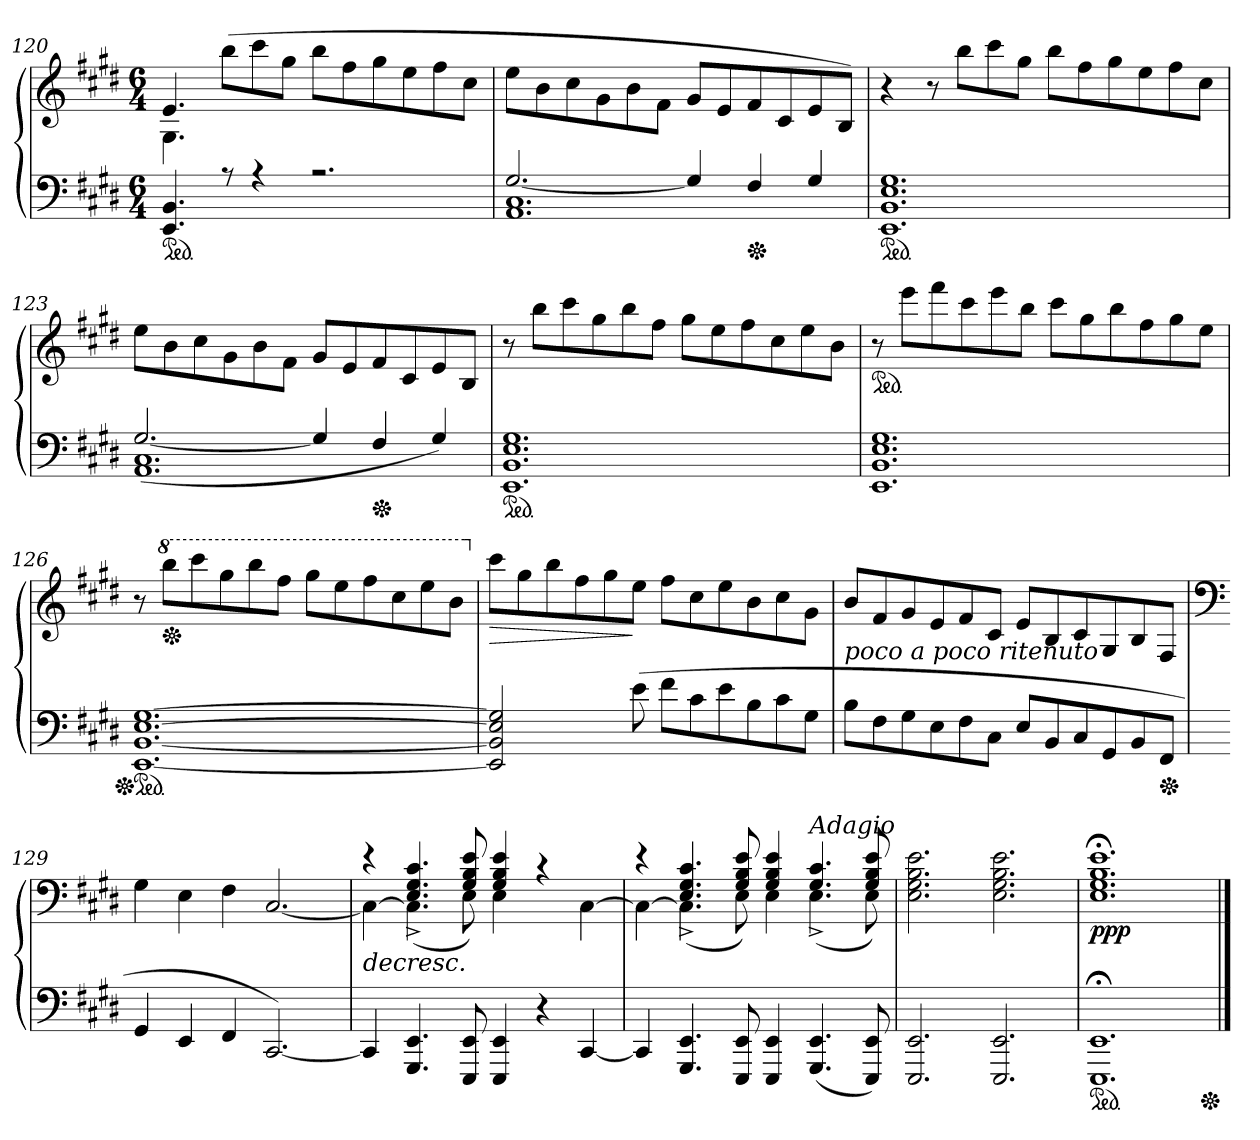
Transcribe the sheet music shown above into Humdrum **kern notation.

**kern	**kern	**dynam
*part1	*part1	*part1
*staff2	*staff1	*staff1/2
*clefF4	*clefG2	*
*k[f#c#g#d#]	*k[f#c#g#d#]	*
*E:	*E:	*
*M6/4	*M6/4	*
=120	=120	=120
*^	*	*
*ped	*	*	*
*	*	*^	*
!	!	!	!	!LO:DY:a=2
!	!	!	!	!LO:DY:n=1:a
2ryy	4.EE/ 4.BB/	4.G#\	4.e/	ppp M.M. = 150
.	8rA	8ryy	(>8bb\L	.
2ryy	4rA	2ryy	8ccc#\	.
.	.	.	8gg#\J	.
.	2.rA	.	8bb\L	.
!	!	!	!	!LO:DY:n=2:a
.	.	.	8ff#\	M.M. = 160
2ryy	.	2ryy	8gg#\	.
.	.	.	8ee\	.
.	.	.	8ff#\	.
.	.	.	8cc#\J	.
=121	=121	=121	=121	=121
1.AA 1.C#	(<[2.G#/	2ryy	8ee\L	.
.	.	.	8b\	.
.	.	.	8cc#\	.
.	.	.	8g#\	.
.	.	2ryy	8b\	.
!	!	!	!	!LO:DY:a
.	.	.	8f#\J	M.M. = 140
.	4G#/]	.	8g#/L	.
!	!	!	!	!LO:DY:a
.	.	.	8e/	M.M. = 120
*Xped	*	*	*	*
.	4F#/	2ryy	8f#/	.
.	.	.	8c#/	.
.	4G#/	.	8e/	.
.	.	.	8B/J)	.
*v	*v	*	*	*
*	*v	*v	*
=122	=122	=122
*ped	*	*
1.EE 1.BB 1.E 1.G#	4r	.
.	8r	.
!	!	!LO:DY:a
.	(>8bb\L	M.M. = 150
.	8ccc#\	.
.	8gg#\J	.
.	8bb\L	.
.	8ff#\	.
.	8gg#\	.
.	8ee\	.
.	8ff#\	.
.	8cc#\J	.
!!LO:LB:g=z
=123	=123	=123
*^	*	*
1.AA 1.C#	(<[2.G#/	8ee\L	.
.	.	8b\	.
.	.	8cc#\	.
.	.	8g#\	.
.	.	8b\	.
!	!	!	!LO:DY:a
.	.	8f#\J	M.M. = 140
.	4G#/]	8g#/L	.
!	!	!	!LO:DY:a
.	.	8e/	M.M. = 120
*Xped	*	*	*
.	4F#/	8f#/	.
.	.	8c#/	.
.	4G#/)	8e/	.
.	.	8B/J	.
*v	*v	*	*
=124	=124	=124
*ped	*	*
1.EE 1.BB 1.E 1.G#	8r	.
.	(>8bb\L	.
!	!	!LO:DY:a
.	8ccc#\	M.M. = 150
.	8gg#\	.
.	8bb\	.
.	8ff#\J	.
.	8gg#\L	.
.	8ee\	.
.	8ff#\	.
.	8cc#\	.
.	8ee\	.
!	!	!LO:DY:a
.	8b\J	M.M. = 120
=125	=125	=125
*	*ped	*
!	!	!LO:DY:a
1.EE 1.BB 1.E 1.G#	8r	M.M. = 80
!	!	!LO:DY:a
.	(>8eee\L	M.M. = 150
.	8fff#\	.
.	8ccc#\	.
.	8eee\	.
.	8bb\J	.
.	8ccc#\L	.
!	!	!LO:DY:a
.	8gg#\	M.M. = 140
.	8bb\	.
!	!	!LO:DY:a
.	8ff#\	M.M. = 130
.	8gg#\	.
!	!	!LO:DY:a
.	8ee\J	M.M. = 120
!!LO:LB:g=z
=126	=126	=126
*Xped	*	*
*ped	*	*
!	!	!LO:DY:a
[1.EE [1.BB [1.E [1.G#	8r	M.M. = 80
*	*Xped	*
*	*8va	*
!	!	!LO:DY:a
.	(>8bbb\L	M.M. = 130
.	8cccc#\	.
!	!	!LO:DY:a
.	8ggg#\	M.M. = 140
.	8bbb\	.
!	!	!LO:DY:a
.	8fff#\J	M.M. = 150
.	8ggg#\L	.
.	8eee\	.
.	8fff#\	.
.	8ccc#\	.
.	8eee\	.
.	8bb\J	.
=127	=127	=127
*	*X8va	*
!	!	!LO:HP:b
2EE]/ 2BB]/ 2E]/ 2G#]/	8ccc#\L	>
.	8gg#\	.
.	8bb\	.
.	8ff#\	.
8ryy	8gg#\	.
!	!	!LO:DY:n=1:a
(>8e\	8ee\J	] M.M. = 140
8f#\L	8ff#\L	.
8c#\	8cc#\	.
8e\	8ee\	.
8B\	8b\	.
8c#\	8cc#\	.
!	!	!LO:DY:n=2:a
8G#\J	8g#\J	M.M. = 130
=128	=128	=128
!	!LO:TX:b:i:t=poco a poco ritenuto	!
8B\L	8b/L	.
8F#\	8f#/	.
8G#\	8g#/	.
8E\	8e/	.
8F#\	8f#/	.
!	!	!LO:DY:a
8C#\J	8c#/J	M.M. = 120
8E/L	8e/L	.
8BB/	8B/	.
!	!	!LO:DY:a
8C#/	8c#/	M.M. = 110
8GG#/	8G#/	.
!	!	!LO:DY:a
8BB/	8B/	M.M. = 100
*Xped	*	*
8FF#/J	8F#/J	.
!!LO:LB:g=z
=129	=129	=129
*	*clefF4	*
!	!	!LO:DY:a
4GG#/	4G#\	M.M. = 90
4EE/	4E\	.
!	!	!LO:DY:a
4FF#/	4F#\	M.M. = 70
!	!	!LO:DY:a
[2.CC#/)	[2.C#/	M.M. = 90
=130	=130	=130
!	!	!LO:HP:b
*	*^	*
4CC#/]	4C#\_	4re	>
!	!	!	!LO:DY:b
(<4.GGG#/ 4.EE/	4.C#\]	(<4.E^/ 4.G#^/ 4.c#^/	M.M. = 60
!	!	!	!LO:DY:b
8EEE/ 8EE/	8E\	8G#/ 8B/ 8e/)	M.M. = 50
4EEE/ 4EE/	4E\	4G#/ 4B/ 4e/	.
4r	4rc	2ryy	.
[4CC#/	[4C#\	.	.
=131	=131	=131	=131
4CC#/]	4C#\_	4re	.
!	!	!	!LO:DY:b
(<4.GGG#/ 4.EE/	4.C#\]	(<4.E^/ 4.G#^/ 4.c#^/	M.M. = 60
!	!	!	!LO:DY:b
8EEE/ 8EE/	8E\	8G#/ 8B/ 8e/)	M.M. = 50
!	!	!	!LO:DY:b
4EEE/ 4EE/	4E\	4G#/ 4B/ 4e/	M.M. = 40
!	!LO:TX:a:i:t=Adagio	!	!
!	!	!	!LO:DY:b
(<4.GGG#/ 4.EE/	4.E\	(<4.G#^/ 4.c#^/	M.M. = 40
!	!	!	!LO:DY:b
8EEE/ 8EE/)	8E\	8G#/ 8B/ 8e/)	M.M. = 30
*	*v	*v	*
.	.	]
=132	=132	=132
!	!	!LO:DY:b
2.EEE/ 2.EE/	2.E\ 2.G#\ 2.B\ 2.e\	M.M. = 60
!	!	!LO:DY:b
2.EEE/ 2.EE/	2.E\ 2.G#\ 2.B\ 2.e\	M.M. = 40
=133	=133	=133
*ped	*	*
!	!	!LO:DY:b
1.EEE; 1.EE;	1.E;< 1.G#;< 1.B;< 1.e;<	ppp
*Xped	*	*
==	==	==
*-	*-	*-
